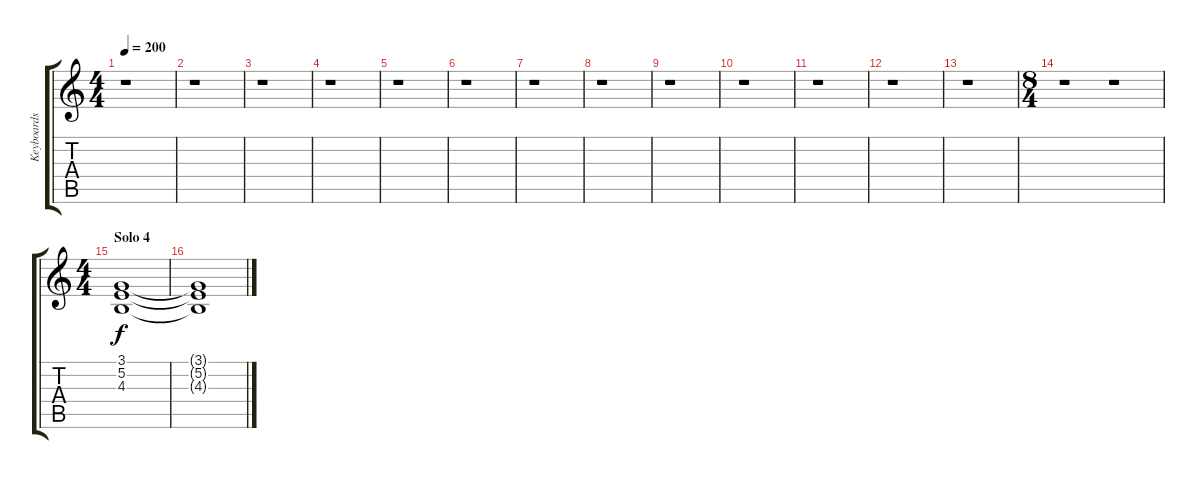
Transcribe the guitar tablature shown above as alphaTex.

\track ("Keyboards 4" "Keyboards ") {instrument choiraahs}
\staff {score tabs}
\tuning (E4 B3 G3 D3 A2 E2) {hide}
\ts (4 4)
\tempo 200
\clef g2
\ks c
r.1{dy f} |
r.1 |
r.1 |
r.1 |
r.1 |
r.1 |
r.1 |
r.1 |
r.1 |
r.1 |
r.1 |
r.1 |
r.1 |
\ts (8 4)
r.1 r.1 |
\ts (4 4)
\section ("" "Solo 4")
(3.1 5.2 4.3).1{volume 11 instrument choiraahs} |
(3.1{t} 5.2{t} 4.3{t}).1
